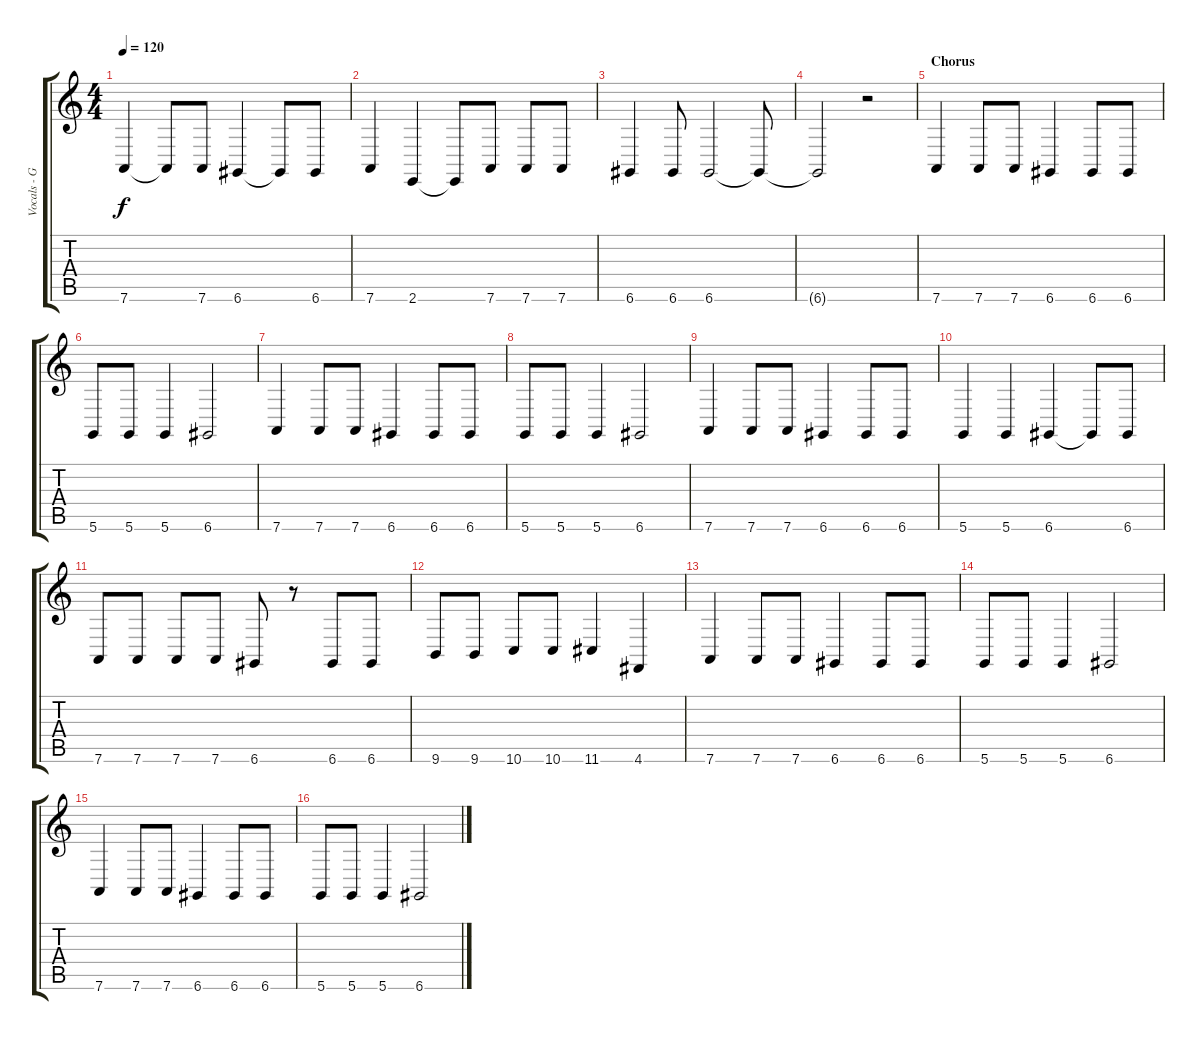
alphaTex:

\track ("Vocals - Guy, Andy" "Vocals - G") {instrument lead1square}
\staff {score tabs}
\tuning (E4 B3 G3 D3 A2 D2) {hide}
\ts (4 4)
\tempo 120
\clef g2
\ks c
7.6.4{dy f} 7.6{t}.8 7.6.8 6.6.4 6.6{t}.8 6.6.8 |
7.6.4 2.6.4 2.6{t}.8 7.6.8 7.6.8 7.6.8 |
6.6.4 6.6.8 6.6.2 6.6{t}.8 |
6.6{t}.2 r.2 |
\section ("" "Chorus")
7.6.4 7.6.8 7.6.8 6.6.4 6.6.8 6.6.8 |
5.6.8 5.6.8 5.6.4 6.6.2 |
7.6.4 7.6.8 7.6.8 6.6.4 6.6.8 6.6.8 |
5.6.8 5.6.8 5.6.4 6.6.2 |
7.6.4 7.6.8 7.6.8 6.6.4 6.6.8 6.6.8 |
5.6.4 5.6.4 6.6.4 6.6{t}.8 6.6.8 |
7.6.8 7.6.8 7.6.8 7.6.8 6.6.8 r.8 6.6.8 6.6.8 |
9.6.8 9.6.8 10.6.8 10.6.8 11.6.4 4.6.4 |
7.6.4 7.6.8 7.6.8 6.6.4 6.6.8 6.6.8 |
5.6.8 5.6.8 5.6.4 6.6.2 |
7.6.4 7.6.8 7.6.8 6.6.4 6.6.8 6.6.8 |
5.6.8 5.6.8 5.6.4 6.6.2
